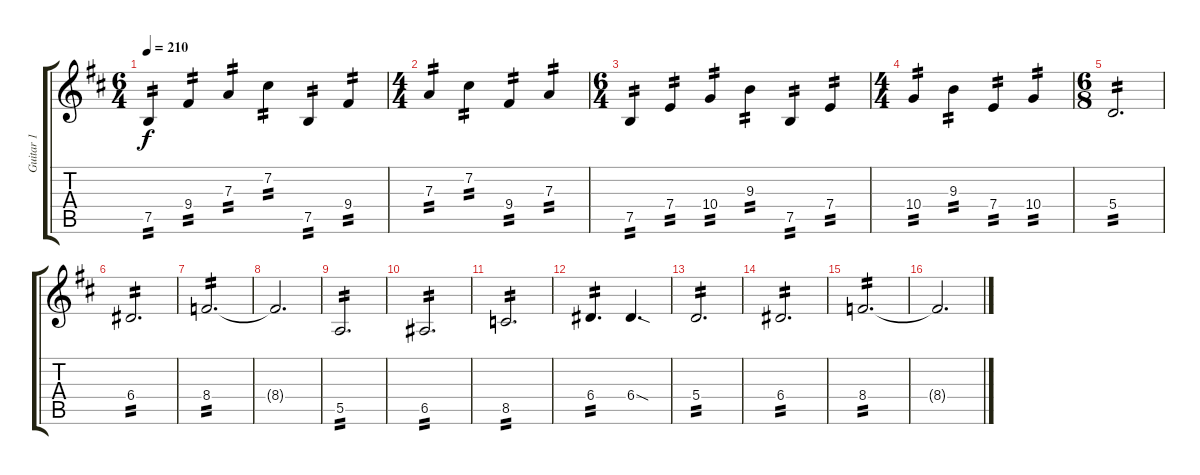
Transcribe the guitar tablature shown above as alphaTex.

\track ("Guitar 1" "Guitar 1") {instrument distortionguitar}
\staff {score tabs}
\tuning (B3 Gb3 D3 A2 E2 B1) {hide}
\ts (6 4)
\tempo 210
\clef g2
\ks bminor
7.5.4{tp 2 dy f} 9.4.4{tp 2} 7.3.4{tp 2} 7.2.4{tp 2} 7.5.4{tp 2} 9.4.4{tp 2} |
\ts (4 4)
7.3.4{tp 2} 7.2.4{tp 2} 9.4.4{tp 2} 7.3.4{tp 2} |
\ts (6 4)
7.5.4{tp 2} 7.4.4{tp 2} 10.4.4{tp 2} 9.3.4{tp 2} 7.5.4{tp 2} 7.4.4{tp 2} |
\ts (4 4)
10.4.4{tp 2} 9.3.4{tp 2} 7.4.4{tp 2} 10.4.4{tp 2} |
\ts (6 8)
5.4.2{d tp 2} |
6.4.2{d tp 2} |
8.4.2{d tp 2} |
8.4{t}.2{d} |
5.5.2{d tp 2} |
6.5.2{d tp 2} |
8.5.2{d tp 2} |
6.4.4{d tp 2} 6.4{sod}.4{d} |
5.4.2{d tp 2} |
6.4.2{d tp 2} |
8.4.2{d tp 2} |
8.4{t}.2{d}
